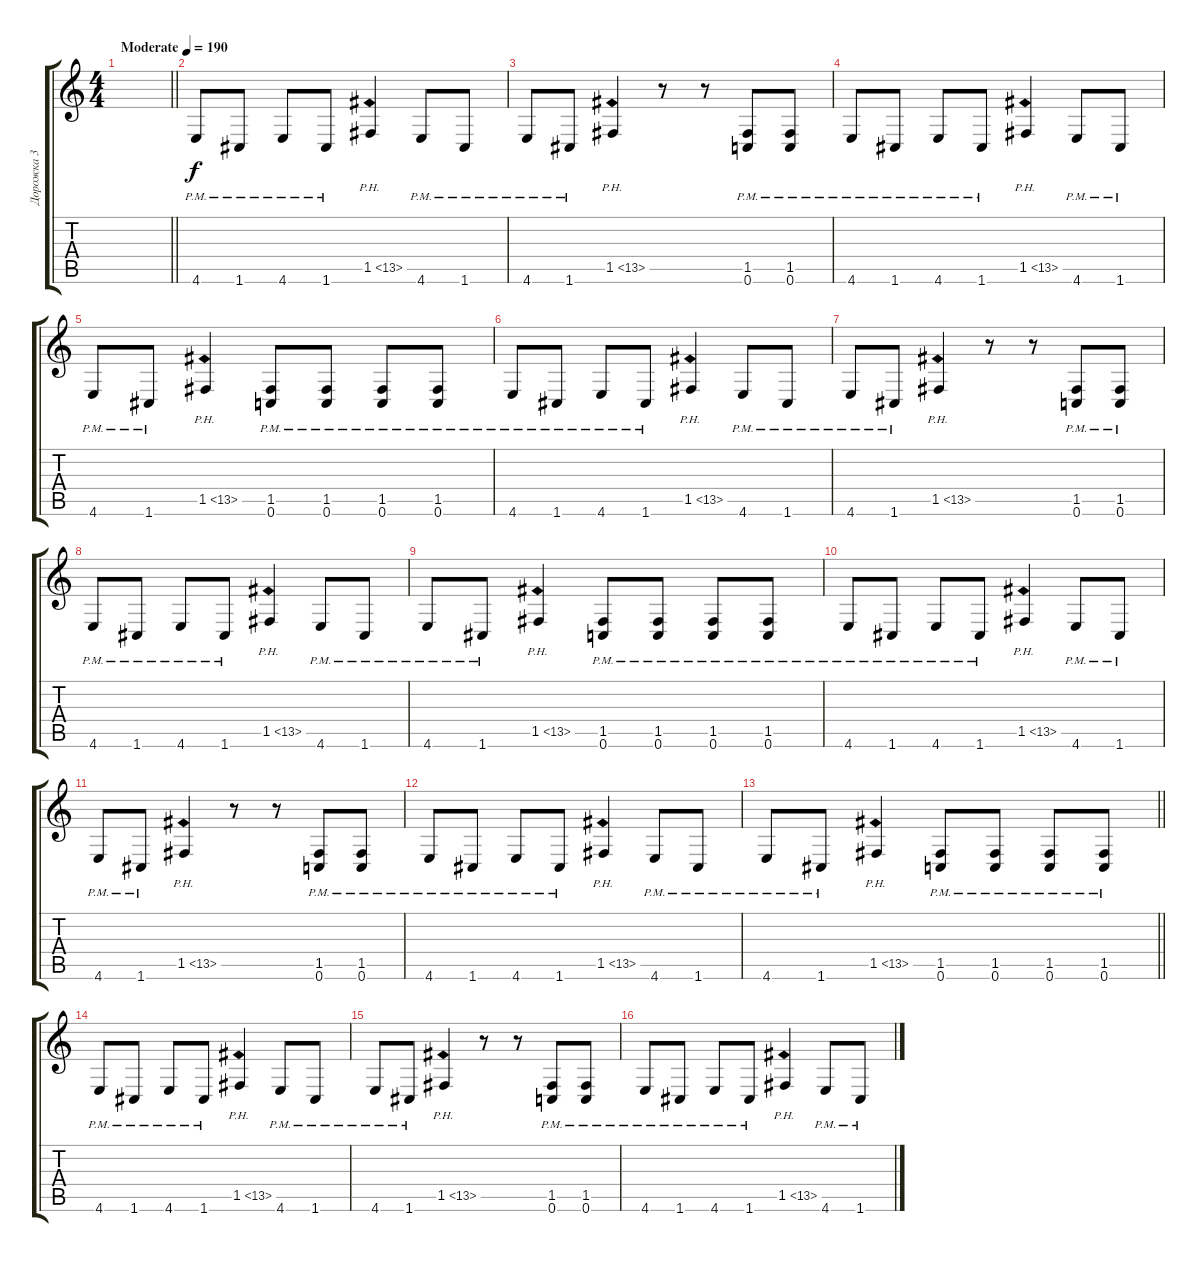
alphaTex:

\track ("Дорожка 3" "Дорожка 3") {instrument distortionguitar}
\staff {score tabs}
\tuning (C4 G3 Eb3 Bb2 F2 C2) {hide}
\ts (4 4)
\tempo (190 "Moderate")
\clef g2
\barLineRight lightlight
\ks c
|
4.6{pm}.8 1.6{pm}.8 4.6{pm}.8 1.6{pm}.8 1.5{ph 12}.4{instrument guitarharmonics} 4.6{pm}.8{instrument distortionguitar} 1.6{pm}.8 |
4.6{pm}.8 1.6{pm}.8 1.5{ph 12}.4{instrument guitarharmonics} r.8{instrument distortionguitar} r.8 (1.5{pm} 0.6{pm}).8 (1.5{pm} 0.6{pm}).8 |
4.6{pm}.8 1.6{pm}.8 4.6{pm}.8 1.6{pm}.8 1.5{ph 12}.4{instrument guitarharmonics} 4.6{pm}.8{instrument distortionguitar} 1.6{pm}.8 |
4.6{pm}.8 1.6{pm}.8 1.5{ph 12}.4{instrument guitarharmonics} (1.5{pm} 0.6{pm}).8{instrument distortionguitar} (1.5{pm} 0.6{pm}).8 (1.5{pm} 0.6{pm}).8 (1.5{pm} 0.6{pm}).8 |
4.6{pm}.8 1.6{pm}.8 4.6{pm}.8 1.6{pm}.8 1.5{ph 12}.4{instrument guitarharmonics} 4.6{pm}.8{instrument distortionguitar} 1.6{pm}.8 |
4.6{pm}.8 1.6{pm}.8 1.5{ph 12}.4{instrument guitarharmonics} r.8{instrument distortionguitar} r.8 (1.5{pm} 0.6{pm}).8 (1.5{pm} 0.6{pm}).8 |
4.6{pm}.8 1.6{pm}.8 4.6{pm}.8 1.6{pm}.8 1.5{ph 12}.4{instrument guitarharmonics} 4.6{pm}.8{instrument distortionguitar} 1.6{pm}.8 |
4.6{pm}.8 1.6{pm}.8 1.5{ph 12}.4{instrument guitarharmonics} (1.5{pm} 0.6{pm}).8{instrument distortionguitar} (1.5{pm} 0.6{pm}).8 (1.5{pm} 0.6{pm}).8 (1.5{pm} 0.6{pm}).8 |
4.6{pm}.8 1.6{pm}.8 4.6{pm}.8 1.6{pm}.8 1.5{ph 12}.4{instrument guitarharmonics} 4.6{pm}.8{instrument distortionguitar} 1.6{pm}.8 |
4.6{pm}.8 1.6{pm}.8 1.5{ph 12}.4{instrument guitarharmonics} r.8{instrument distortionguitar} r.8 (1.5{pm} 0.6{pm}).8 (1.5{pm} 0.6{pm}).8 |
4.6{pm}.8 1.6{pm}.8 4.6{pm}.8 1.6{pm}.8 1.5{ph 12}.4{instrument guitarharmonics} 4.6{pm}.8{instrument distortionguitar} 1.6{pm}.8 |
\barLineRight lightlight
4.6{pm}.8 1.6{pm}.8 1.5{ph 12}.4{instrument guitarharmonics} (1.5{pm} 0.6{pm}).8{instrument distortionguitar} (1.5{pm} 0.6{pm}).8 (1.5{pm} 0.6{pm}).8 (1.5{pm} 0.6{pm}).8 |
4.6{pm}.8 1.6{pm}.8 4.6{pm}.8 1.6{pm}.8 1.5{ph 12}.4{instrument guitarharmonics} 4.6{pm}.8{instrument distortionguitar} 1.6{pm}.8 |
4.6{pm}.8 1.6{pm}.8 1.5{ph 12}.4{instrument guitarharmonics} r.8{instrument distortionguitar} r.8 (1.5{pm} 0.6{pm}).8 (1.5{pm} 0.6{pm}).8 |
4.6{pm}.8 1.6{pm}.8 4.6{pm}.8 1.6{pm}.8 1.5{ph 12}.4{instrument guitarharmonics} 4.6{pm}.8{instrument distortionguitar} 1.6{pm}.8
